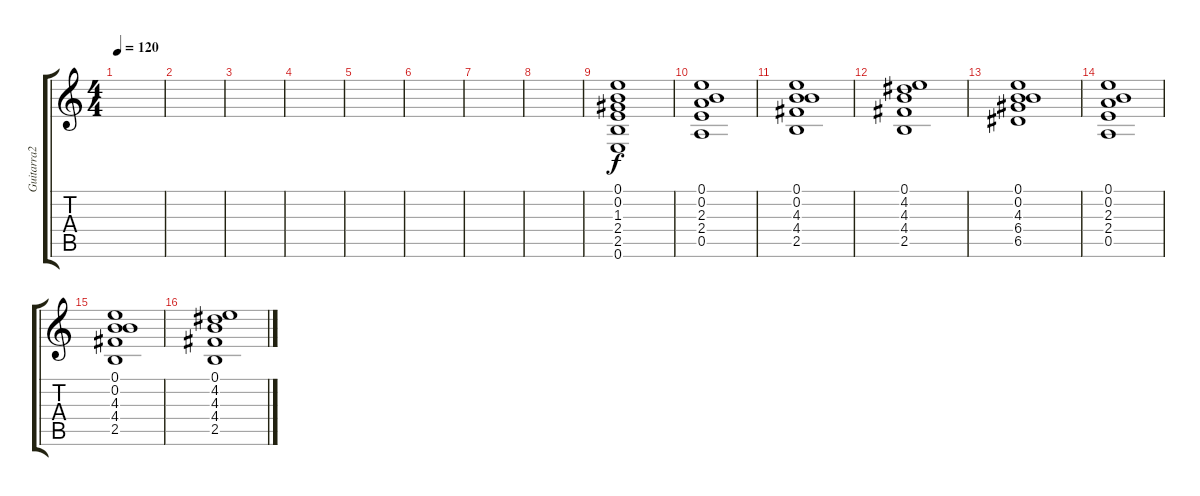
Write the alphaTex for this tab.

\track ("Guitarra2" "Guitarra2") {instrument acousticguitarnylon}
\staff {score tabs}
\tuning (E4 B3 G3 D3 A2 E2) {hide}
\ts (4 4)
\tempo 120
\clef g2
\ks c
|
|
|
|
|
|
|
|
(0.1 0.2 1.3 2.4 2.5 0.6).1{instrument distortionguitar} |
(0.1 0.2 2.3 2.4 0.5).1 |
(0.1 0.2 4.3 4.4 2.5).1 |
(0.1 4.2 4.3 4.4 2.5).1 |
(0.1 0.2 4.3 6.4 6.5).1 |
(0.1 0.2 2.3 2.4 0.5).1 |
(0.1 0.2 4.3 4.4 2.5).1 |
(0.1 4.2 4.3 4.4 2.5).1
